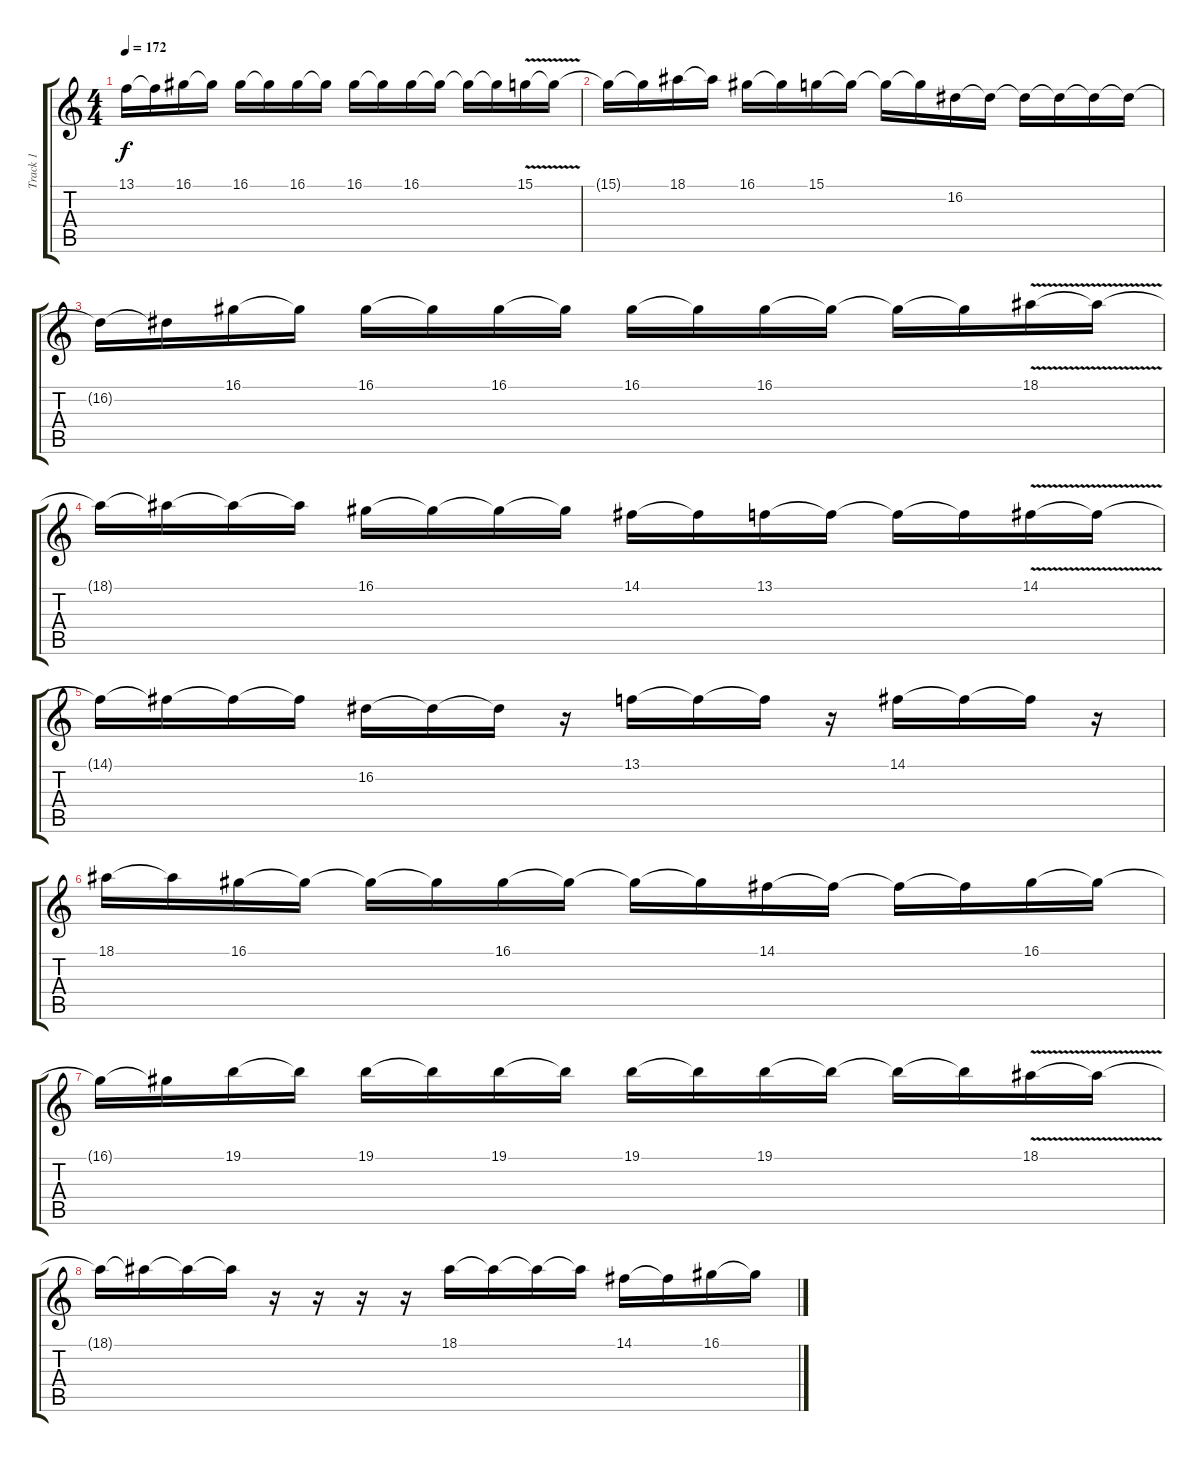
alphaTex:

\track ("Track 1" "Track 1") {instrument lead5charang}
\staff {score tabs}
\tuning (E4 B3 G3 D3 A2 E2) {hide}
\ts (4 4)
\tempo 172
\clef g2
\ks c
13.1{t}.16{dy f} 13.1{t}.16 16.1.16 16.1{t}.16 16.1.16 16.1{t}.16 16.1.16 16.1{t}.16 16.1.16 16.1{t}.16 16.1.16 16.1{t}.16 16.1{t}.16 16.1{t}.16 15.1{v}.16 15.1{t}.16 |
15.1{t}.16 15.1{t}.16 18.1.16 18.1{t}.16 16.1.16 16.1{t}.16 15.1.16 15.1{t}.16 15.1{t}.16 15.1{t}.16 16.2.16 16.2{t}.16 16.2{t}.16 16.2{t}.16 16.2{t}.16 16.2{t}.16 |
16.2{t}.16 16.2{t}.16 16.1.16 16.1{t}.16 16.1.16 16.1{t}.16 16.1.16 16.1{t}.16 16.1.16 16.1{t}.16 16.1.16 16.1{t}.16 16.1{t}.16 16.1{t}.16 18.1{v}.16 18.1{t}.16 |
18.1{t}.16 18.1{t}.16 18.1{t}.16 18.1{t}.16 16.1.16 16.1{t}.16 16.1{t}.16 16.1{t}.16 14.1.16 14.1{t}.16 13.1.16 13.1{t}.16 13.1{t}.16 13.1{t}.16 14.1{v}.16 14.1{t}.16 |
14.1{t}.16 14.1{t}.16 14.1{t}.16 14.1{t}.16 16.2.16 16.2{t}.16 16.2{t}.16 r.16 13.1.16 13.1{t}.16 13.1{t}.16 r.16 14.1.16 14.1{t}.16 14.1{t}.16 r.16 |
18.1.16 18.1{t}.16 16.1.16 16.1{t}.16 16.1{t}.16 16.1{t}.16 16.1.16 16.1{t}.16 16.1{t}.16 16.1{t}.16 14.1.16 14.1{t}.16 14.1{t}.16 14.1{t}.16 16.1.16 16.1{t}.16 |
16.1{t}.16 16.1{t}.16 19.1.16 19.1{t}.16 19.1.16 19.1{t}.16 19.1.16 19.1{t}.16 19.1.16 19.1{t}.16 19.1.16 19.1{t}.16 19.1{t}.16 19.1{t}.16 18.1{v}.16 18.1{t}.16 |
18.1{t}.16 18.1{t}.16 18.1{t}.16 18.1{t}.16 r.16 r.16 r.16 r.16 18.1.16 18.1{t}.16 18.1{t}.16 18.1{t}.16 14.1.16 14.1{t}.16 16.1.16 16.1{t}.16
